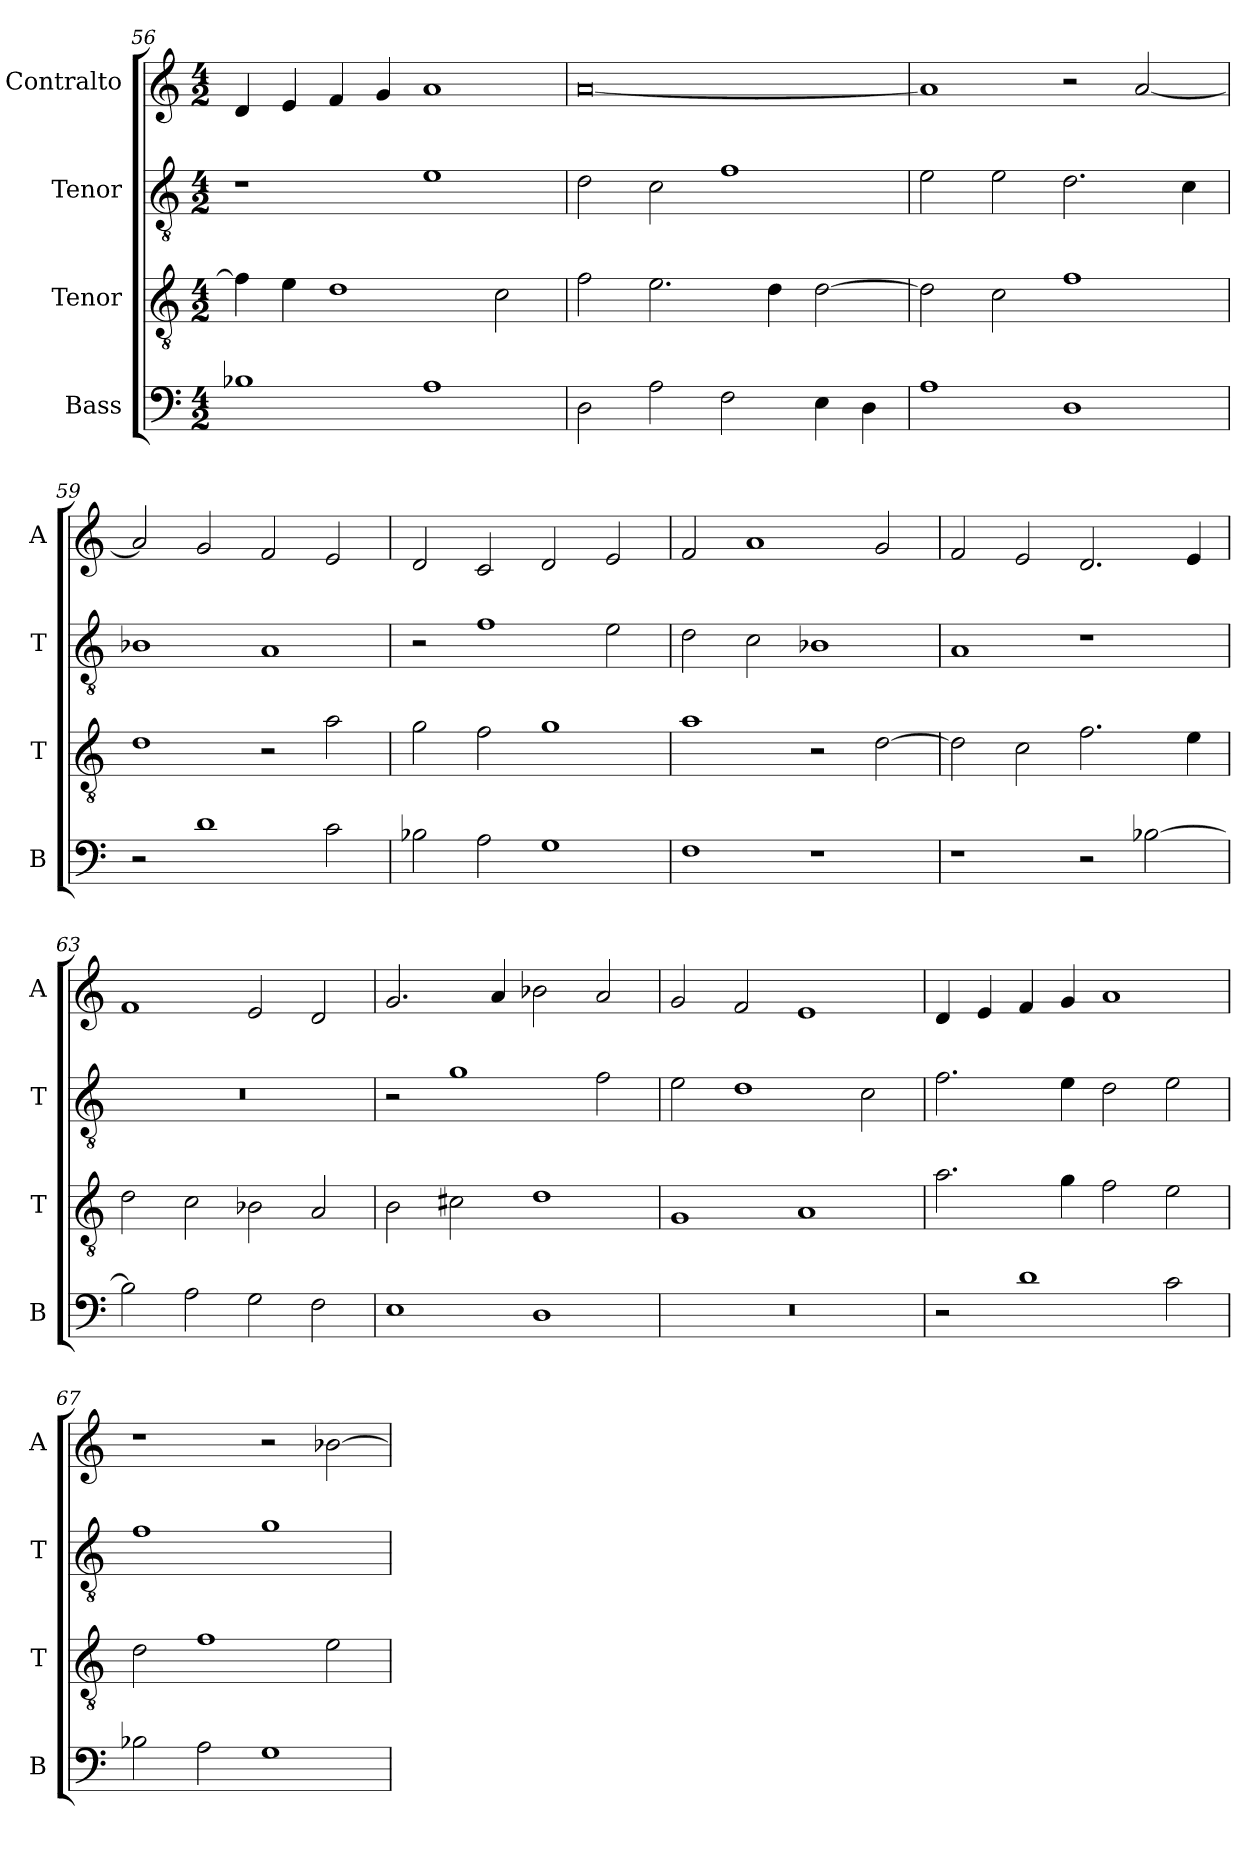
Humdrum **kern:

**kern	**kern	**kern	**kern
*part4	*part3	*part2	*part1
*staff4	*staff3	*staff2	*staff1
*I"Bass	*I"Tenor	*I"Tenor	*I"Contralto
*I'B	*I'T	*I'T	*I'A
*clefF4	*clefGv2	*clefGv2	*clefG2
*k[]	*k[]	*k[]	*k[]
*D:dor	*D:dor	*D:dor	*D:dor
*M4/2	*M4/2	*M4/2	*M4/2
=56	=56	=56	=56
1B-X	4f]	1r	4d
.	4e	.	4e
.	1d	.	4f
.	.	.	4g
1A	.	1e	1a
.	2c	.	.
=57	=57	=57	=57
2D	2f	2d	[0a
2A	2.e	2c	.
2F	.	1f	.
.	4d	.	.
4E	[2d	.	.
4D	.	.	.
=58	=58	=58	=58
1A	2d]	2e	1a]
.	2c	2e	.
1D	1f	2.d	2r
.	.	.	[2a
.	.	4c	.
=59	=59	=59	=59
2r	1d	1B-X	2a]
1d	.	.	2g
.	2r	1A	2f
2c	2a	.	2e
=60	=60	=60	=60
2B-X	2g	2r	2d
2A	2f	1f	2c
1G	1g	.	2d
.	.	2e	2e
=61	=61	=61	=61
1F	1a	2d	2f
.	.	2c	1a
1r	2r	1B-X	.
.	[2d	.	2g
=62	=62	=62	=62
1r	2d]	1A	2f
.	2c	.	2e
2r	2.f	1r	2.d
[2B-X	.	.	.
.	4e	.	4e
=63	=63	=63	=63
2B-]	2d	0r	1f
2A	2c	.	.
2G	2B-X	.	2e
2F	2A	.	2d
=64	=64	=64	=64
1E	2B	2r	2.g
.	2c#X	1g	.
.	.	.	4a
1D	1d	.	2b-X
.	.	2f	2a
=65	=65	=65	=65
0r	1G	2e	2g
.	.	1d	2f
.	1A	.	1e
.	.	2c	.
=66	=66	=66	=66
2r	2.a	2.f	4d
.	.	.	4e
1d	.	.	4f
.	4g	4e	4g
.	2f	2d	1a
2c	2e	2e	.
=67	=67	=67	=67
2B-X	2d	1f	1r
2A	1f	.	.
1G	.	1g	2r
.	2e	.	[2b-X
=	=	=	=
*-	*-	*-	*-
